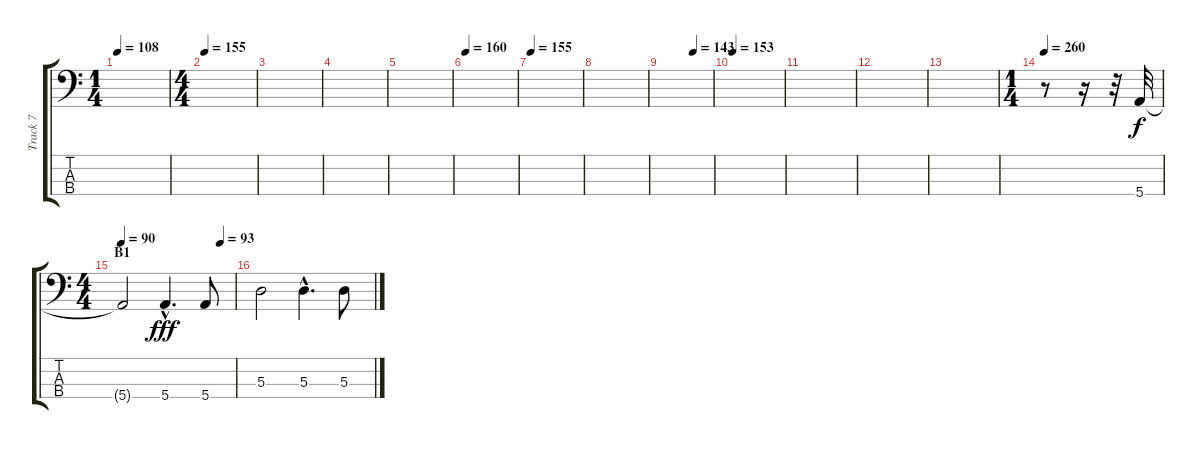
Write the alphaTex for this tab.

\track ("Track 7" "Track 7") {instrument electricbassfinger}
\staff {score tabs}
\tuning (G2 D2 A1 E1) {hide}
\ts (1 4)
\tempo 108
\tempo 175
\tempo 108
\clef f4
\ks c
|
\ts (4 4)
\tempo 155
|
|
|
|
\tempo 160
|
\tempo 155
|
|
\tempo (143 0.625)
|
\tempo 153
|
|
|
|
\ts (1 4)
\tempo 260
r.8 r.16 r.32 5.4.32 |
\ts (4 4)
\section ("" "B1")
\tempo 90
\tempo (93 0.875)
5.4{t}.2{dy f} 5.4{hac}.4{d dy fff} 5.4.8 |
5.3.2 5.3{hac}.4{d} 5.3.8
